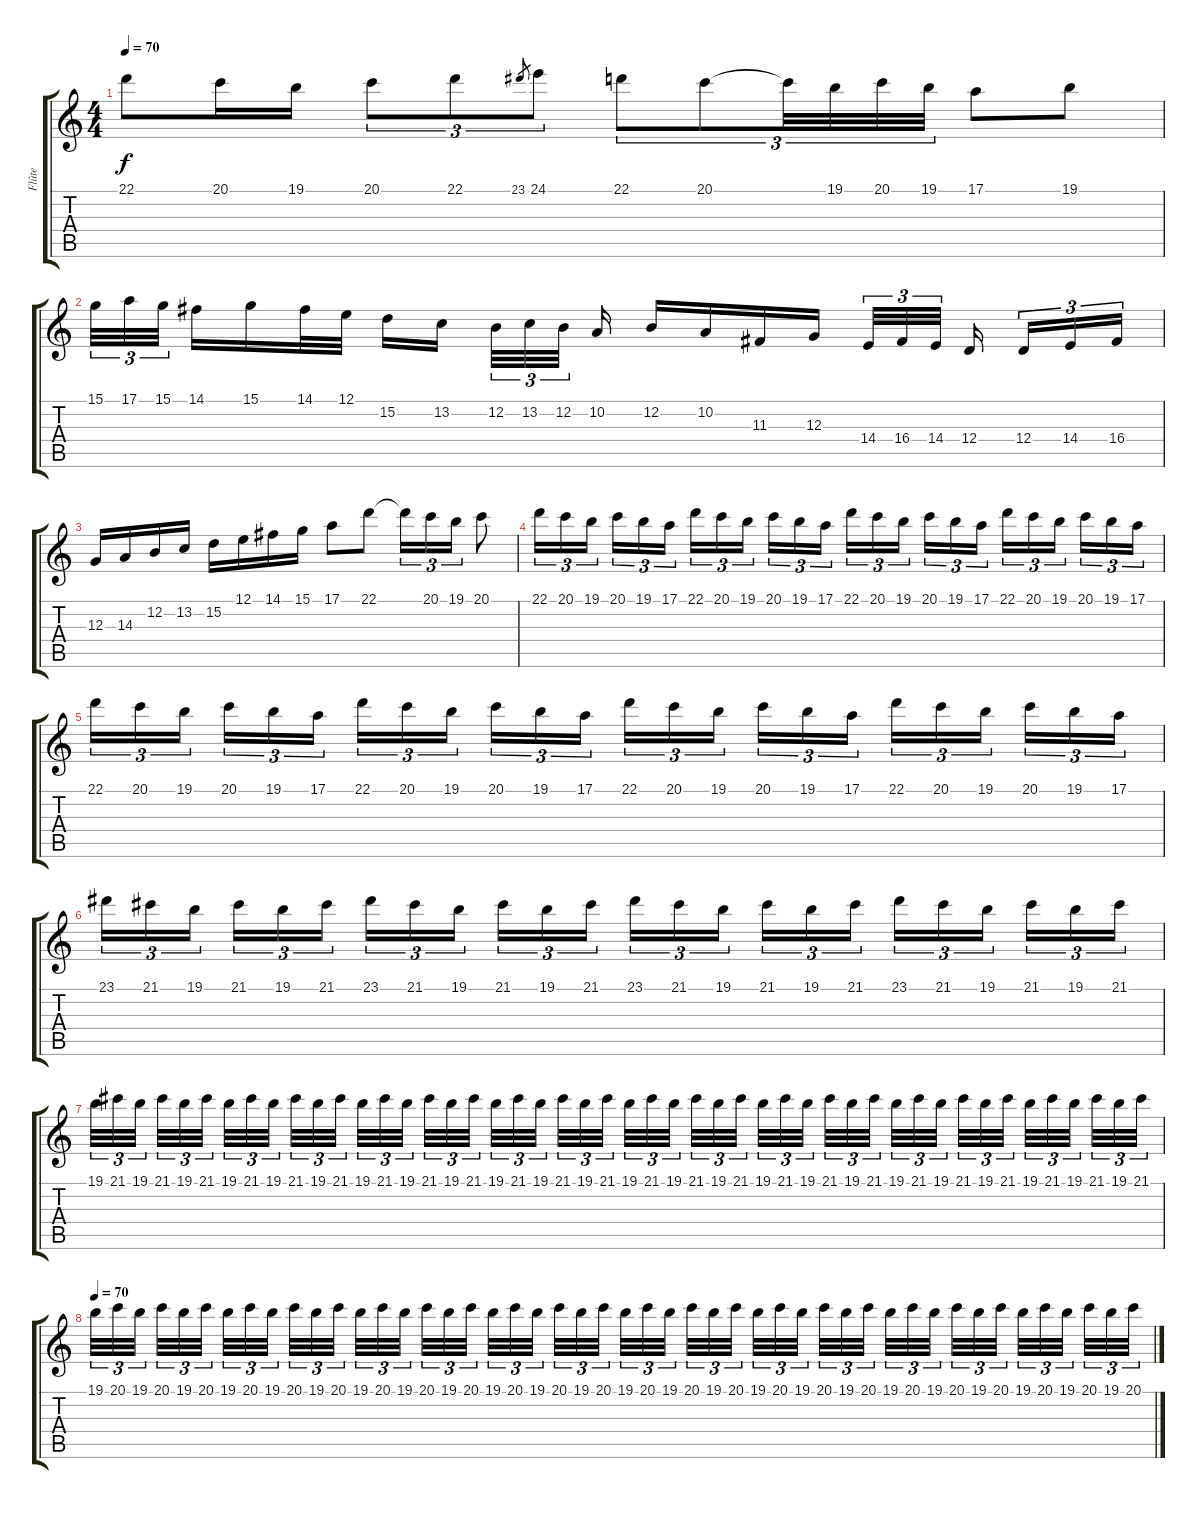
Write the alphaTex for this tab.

\track ("Flûte" "Flûte") {instrument flute}
\staff {score tabs}
\tuning (E4 B3 G3 D3 A2 E2) {hide}
\ts (4 4)
\tempo 70
\clef g2
\ks c
22.1{t}.8{dy f} 20.1.16 19.1.16 20.1.8{tu (3 2)} 22.1.8{tu (3 2)} 23.1.8{gr} 24.1.8{tu (3 2)} 22.1.8{tu (3 2)} 20.1.8{tu (3 2)} 20.1{t}.32{tu (3 2)} 19.1.32{tu (3 2)} 20.1.32{tu (3 2)} 19.1.32{tu (3 2)} 17.1.8 19.1.8 |
15.1.32{tu (3 2)} 17.1.32{tu (3 2)} 15.1.32{tu (3 2)} 14.1.16 15.1.16 14.1.32 12.1.32 15.2.16 13.2.16 12.2.32{tu (3 2)} 13.2.32{tu (3 2)} 12.2.32{tu (3 2)} 10.2.16 12.2.16 10.2.16 11.3.16 12.3.16 14.4.32{tu (3 2)} 16.4.32{tu (3 2)} 14.4.32{tu (3 2)} 12.4.16 12.4.16{tu (3 2)} 14.4.16{tu (3 2)} 16.4.16{tu (3 2)} |
12.3.16 14.3.16 12.2.16 13.2.16 15.2.16 12.1.16 14.1.16 15.1.16 17.1.8 22.1.8 22.1{t}.16{tu (3 2)} 20.1.16{tu (3 2)} 19.1.16{tu (3 2)} 20.1.8 |
22.1.16{tu (3 2)} 20.1.16{tu (3 2)} 19.1.16{tu (3 2)} 20.1.16{tu (3 2)} 19.1.16{tu (3 2)} 17.1.16{tu (3 2)} 22.1.16{tu (3 2)} 20.1.16{tu (3 2)} 19.1.16{tu (3 2)} 20.1.16{tu (3 2)} 19.1.16{tu (3 2)} 17.1.16{tu (3 2)} 22.1.16{tu (3 2)} 20.1.16{tu (3 2)} 19.1.16{tu (3 2)} 20.1.16{tu (3 2)} 19.1.16{tu (3 2)} 17.1.16{tu (3 2)} 22.1.16{tu (3 2)} 20.1.16{tu (3 2)} 19.1.16{tu (3 2)} 20.1.16{tu (3 2)} 19.1.16{tu (3 2)} 17.1.16{tu (3 2)} |
22.1.16{tu (3 2)} 20.1.16{tu (3 2)} 19.1.16{tu (3 2)} 20.1.16{tu (3 2)} 19.1.16{tu (3 2)} 17.1.16{tu (3 2)} 22.1.16{tu (3 2)} 20.1.16{tu (3 2)} 19.1.16{tu (3 2)} 20.1.16{tu (3 2)} 19.1.16{tu (3 2)} 17.1.16{tu (3 2)} 22.1.16{tu (3 2)} 20.1.16{tu (3 2)} 19.1.16{tu (3 2)} 20.1.16{tu (3 2)} 19.1.16{tu (3 2)} 17.1.16{tu (3 2)} 22.1.16{tu (3 2)} 20.1.16{tu (3 2)} 19.1.16{tu (3 2)} 20.1.16{tu (3 2)} 19.1.16{tu (3 2)} 17.1.16{tu (3 2)} |
23.1.16{tu (3 2)} 21.1.16{tu (3 2)} 19.1.16{tu (3 2)} 21.1.16{tu (3 2)} 19.1.16{tu (3 2)} 21.1.16{tu (3 2)} 23.1.16{tu (3 2)} 21.1.16{tu (3 2)} 19.1.16{tu (3 2)} 21.1.16{tu (3 2)} 19.1.16{tu (3 2)} 21.1.16{tu (3 2)} 23.1.16{tu (3 2)} 21.1.16{tu (3 2)} 19.1.16{tu (3 2)} 21.1.16{tu (3 2)} 19.1.16{tu (3 2)} 21.1.16{tu (3 2)} 23.1.16{tu (3 2)} 21.1.16{tu (3 2)} 19.1.16{tu (3 2)} 21.1.16{tu (3 2)} 19.1.16{tu (3 2)} 21.1.16{tu (3 2)} |
19.1.32{tu (3 2)} 21.1.32{tu (3 2)} 19.1.32{tu (3 2)} 21.1.32{tu (3 2)} 19.1.32{tu (3 2)} 21.1.32{tu (3 2)} 19.1.32{tu (3 2)} 21.1.32{tu (3 2)} 19.1.32{tu (3 2)} 21.1.32{tu (3 2)} 19.1.32{tu (3 2)} 21.1.32{tu (3 2)} 19.1.32{tu (3 2)} 21.1.32{tu (3 2)} 19.1.32{tu (3 2)} 21.1.32{tu (3 2)} 19.1.32{tu (3 2)} 21.1.32{tu (3 2)} 19.1.32{tu (3 2)} 21.1.32{tu (3 2)} 19.1.32{tu (3 2)} 21.1.32{tu (3 2)} 19.1.32{tu (3 2)} 21.1.32{tu (3 2)} 19.1.32{tu (3 2)} 21.1.32{tu (3 2)} 19.1.32{tu (3 2)} 21.1.32{tu (3 2)} 19.1.32{tu (3 2)} 21.1.32{tu (3 2)} 19.1.32{tu (3 2)} 21.1.32{tu (3 2)} 19.1.32{tu (3 2)} 21.1.32{tu (3 2)} 19.1.32{tu (3 2)} 21.1.32{tu (3 2)} 19.1.32{tu (3 2)} 21.1.32{tu (3 2)} 19.1.32{tu (3 2)} 21.1.32{tu (3 2)} 19.1.32{tu (3 2)} 21.1.32{tu (3 2)} 19.1.32{tu (3 2)} 21.1.32{tu (3 2)} 19.1.32{tu (3 2)} 21.1.32{tu (3 2)} 19.1.32{tu (3 2)} 21.1.32{tu (3 2)} |
\tempo 70
19.1.32{tu (3 2) volume 16} 20.1.32{tu (3 2)} 19.1.32{tu (3 2)} 20.1.32{tu (3 2)} 19.1.32{tu (3 2)} 20.1.32{tu (3 2)} 19.1.32{tu (3 2)} 20.1.32{tu (3 2)} 19.1.32{tu (3 2)} 20.1.32{tu (3 2)} 19.1.32{tu (3 2)} 20.1.32{tu (3 2)} 19.1.32{tu (3 2) volume 0} 20.1.32{tu (3 2)} 19.1.32{tu (3 2)} 20.1.32{tu (3 2)} 19.1.32{tu (3 2)} 20.1.32{tu (3 2)} 19.1.32{tu (3 2)} 20.1.32{tu (3 2)} 19.1.32{tu (3 2)} 20.1.32{tu (3 2)} 19.1.32{tu (3 2)} 20.1.32{tu (3 2)} 19.1.32{tu (3 2)} 20.1.32{tu (3 2)} 19.1.32{tu (3 2)} 20.1.32{tu (3 2)} 19.1.32{tu (3 2)} 20.1.32{tu (3 2)} 19.1.32{tu (3 2)} 20.1.32{tu (3 2)} 19.1.32{tu (3 2)} 20.1.32{tu (3 2)} 19.1.32{tu (3 2)} 20.1.32{tu (3 2)} 19.1.32{tu (3 2)} 20.1.32{tu (3 2)} 19.1.32{tu (3 2)} 20.1.32{tu (3 2)} 19.1.32{tu (3 2)} 20.1.32{tu (3 2)} 19.1.32{tu (3 2)} 20.1.32{tu (3 2)} 19.1.32{tu (3 2)} 20.1.32{tu (3 2)} 19.1.32{tu (3 2)} 20.1.32{tu (3 2)}
